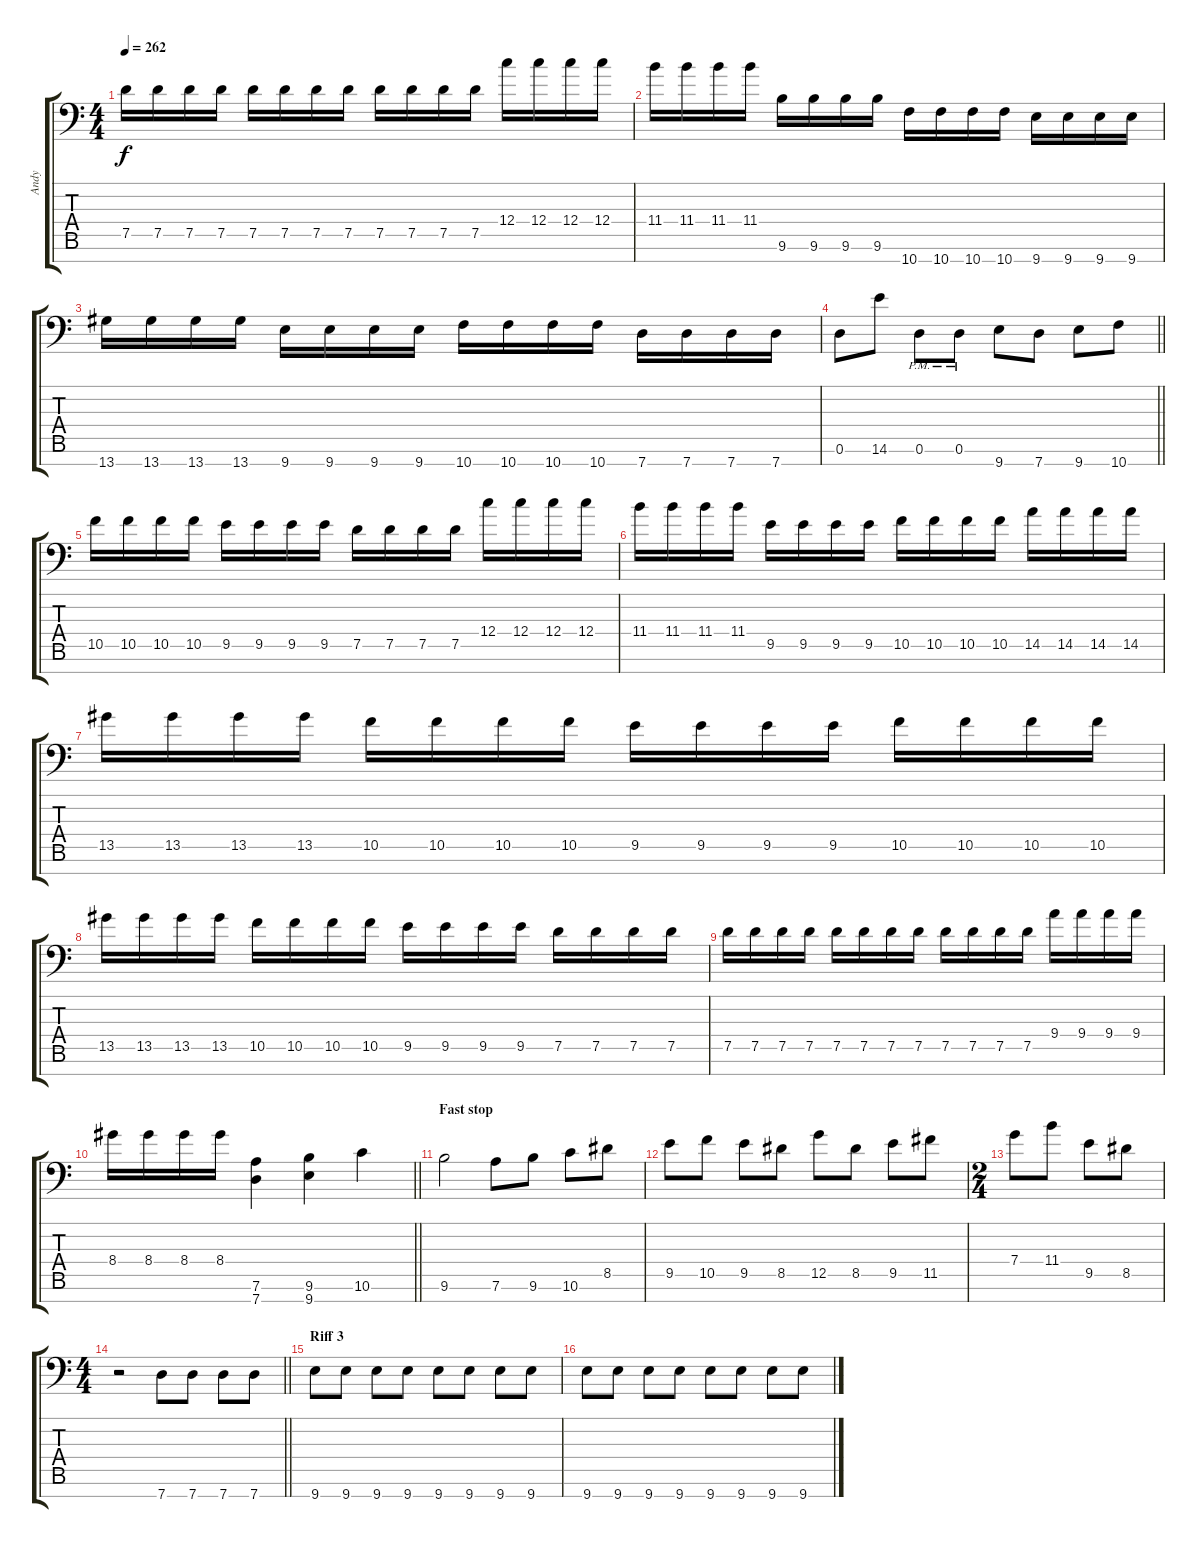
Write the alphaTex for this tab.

\track ("Andy" "Andy") {instrument distortionguitar}
\staff {score tabs}
\tuning (D4 A3 F3 C3 G2 D2 G1) {hide}
\ts (4 4)
\tempo 262
\clef f4
\ks c
7.5.16{dy f} 7.5.16 7.5.16 7.5.16 7.5.16 7.5.16 7.5.16 7.5.16 7.5.16 7.5.16 7.5.16 7.5.16 12.4.16 12.4.16 12.4.16 12.4.16 |
11.4.16 11.4.16 11.4.16 11.4.16 9.6.16 9.6.16 9.6.16 9.6.16 10.7.16 10.7.16 10.7.16 10.7.16 9.7.16 9.7.16 9.7.16 9.7.16 |
13.7.16 13.7.16 13.7.16 13.7.16 9.7.16 9.7.16 9.7.16 9.7.16 10.7.16 10.7.16 10.7.16 10.7.16 7.7.16 7.7.16 7.7.16 7.7.16 |
\barLineRight lightlight
0.6.8 14.6.8 0.6{pm}.8 0.6{pm}.8 9.7.8 7.7.8 9.7.8 10.7.8 |
\section ("" "")
10.5.16 10.5.16 10.5.16 10.5.16 9.5.16 9.5.16 9.5.16 9.5.16 7.5.16 7.5.16 7.5.16 7.5.16 12.4.16 12.4.16 12.4.16 12.4.16 |
11.4.16 11.4.16 11.4.16 11.4.16 9.5.16 9.5.16 9.5.16 9.5.16 10.5.16 10.5.16 10.5.16 10.5.16 14.5.16 14.5.16 14.5.16 14.5.16 |
13.5.16 13.5.16 13.5.16 13.5.16 10.5.16 10.5.16 10.5.16 10.5.16 9.5.16 9.5.16 9.5.16 9.5.16 10.5.16 10.5.16 10.5.16 10.5.16 |
13.5.16 13.5.16 13.5.16 13.5.16 10.5.16 10.5.16 10.5.16 10.5.16 9.5.16 9.5.16 9.5.16 9.5.16 7.5.16 7.5.16 7.5.16 7.5.16 |
7.5.16 7.5.16 7.5.16 7.5.16 7.5.16 7.5.16 7.5.16 7.5.16 7.5.16 7.5.16 7.5.16 7.5.16 9.4.16 9.4.16 9.4.16 9.4.16 |
\barLineRight lightlight
8.4.16 8.4.16 8.4.16 8.4.16 (7.6 7.7).4 (9.6 9.7).4 10.6.4 |
\section ("" "Fast stop ")
9.6.2 7.6.8 9.6.8 10.6.8 8.5.8 |
9.5.8 10.5.8 9.5.8 8.5.8 12.5.8 8.5.8 9.5.8 11.5.8 |
\ts (2 4)
7.4.8 11.4.8 9.5.8 8.5.8 |
\ts (4 4)
\barLineRight lightlight
r.2 7.7.8 7.7.8 7.7.8 7.7.8 |
\section ("" "Riff 3")
9.7.8 9.7.8 9.7.8 9.7.8 9.7.8 9.7.8 9.7.8 9.7.8 |
9.7.8 9.7.8 9.7.8 9.7.8 9.7.8 9.7.8 9.7.8 9.7.8
